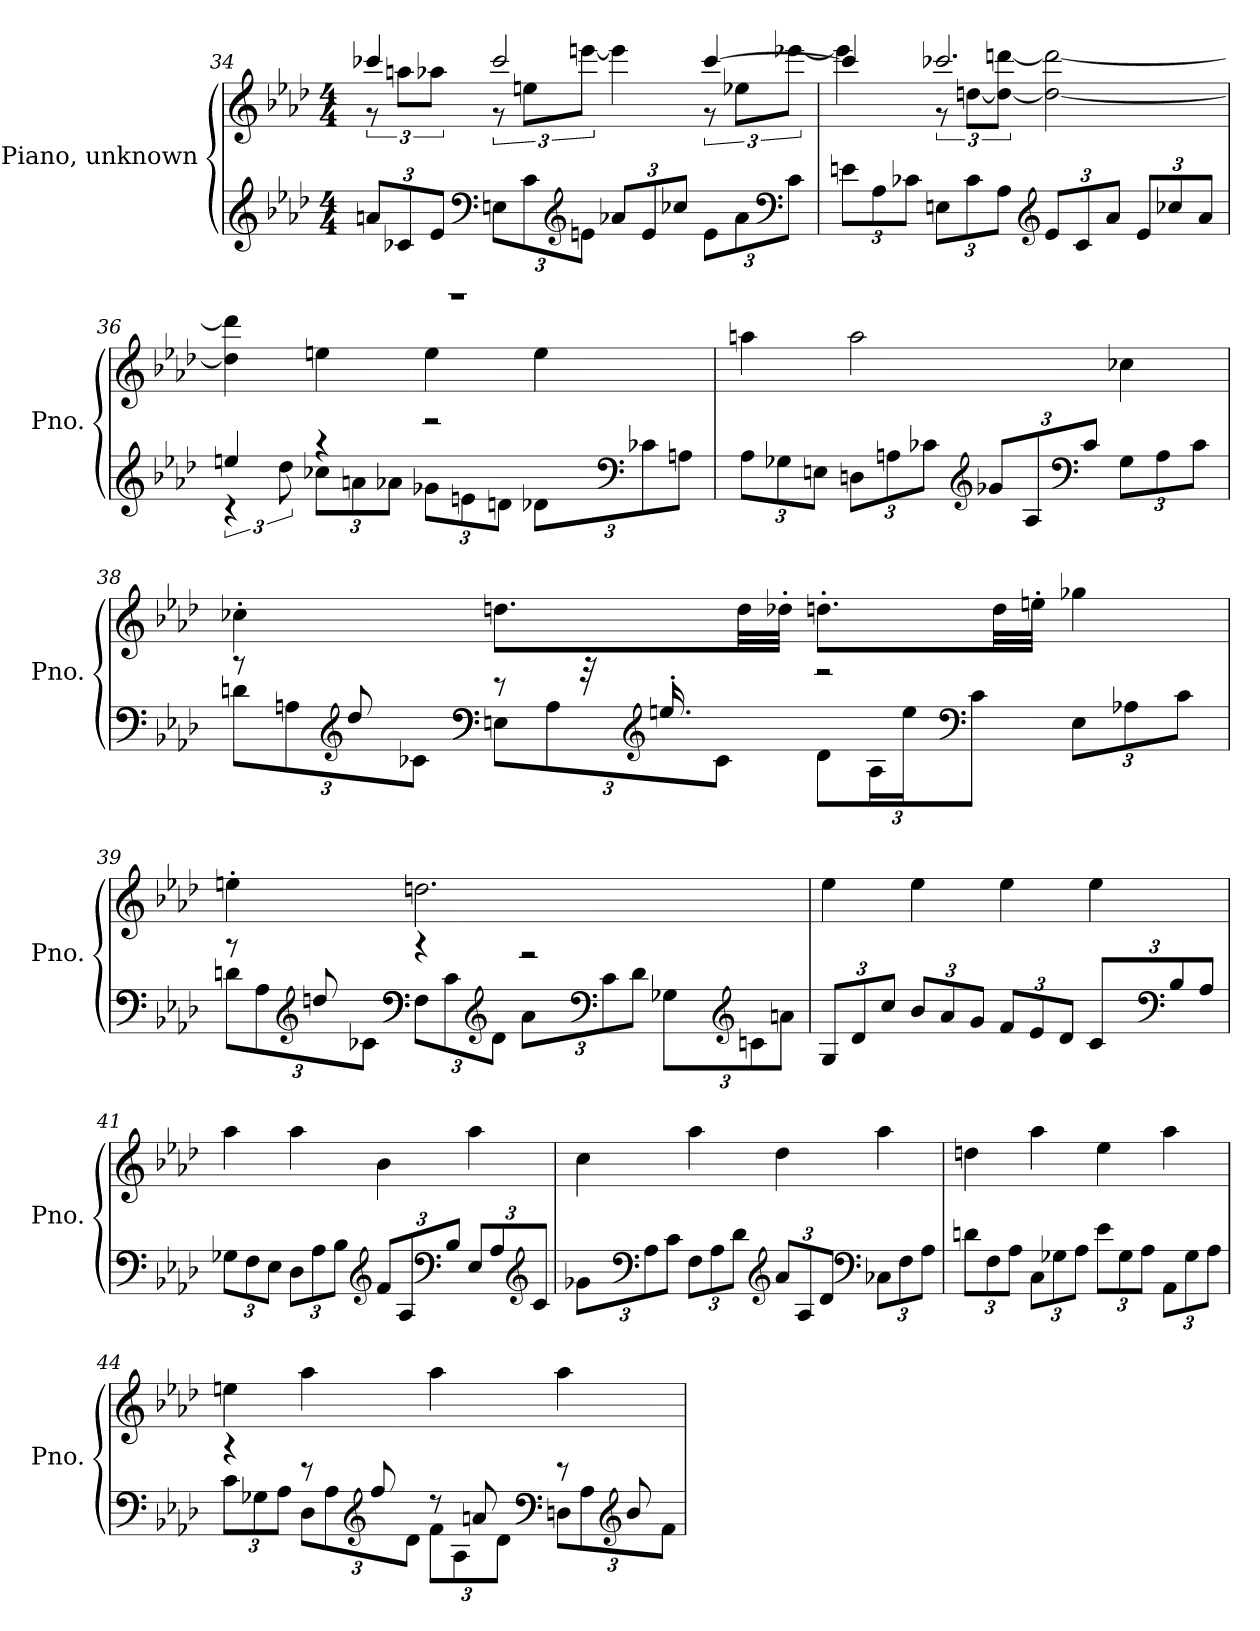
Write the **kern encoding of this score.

**kern	**kern
*part1	*part1
*staff2	*staff1
*I"Piano, unknown	*
*I'Pno.	*
!!LO:LB:g=z
*clefG2	*clefG2
*k[b-e-a-d-]	*k[b-e-a-d-]
*M4/4	*M4/4
*Xbrackettup	*
=34	=34
*	*^
12an/L	4ccc-X/	12r
12c-X/	.	12aan\L
12e-/J	.	12aa-X\J
*clefF4	*	*
12En\L	2ccc-/	12r
12c-\	.	12een\L
*clefG2	*	*
12en\J	.	[12eeen\J
12a-X/L	.	4eee\]
12e/	.	.
12cc-X/J	.	.
12e\L	[4ccc-/	12r
12a-\	.	12ee-X\L
*clefF4	*	*
12c-\J	.	[12eee-X\J
=35	=35	=35
12en\L	4ccc-/]	4eee-\]
12A-\	.	.
12c-X\J	.	.
12En\L	2.ccc-X/	12r
12c-\	.	[12ddn\L
12A-\J	.	12dd\_ [12dddn\J
*clefG2	*	*
12e/L	.	2dd\_ 2ddd\_
12c-/	.	.
12a-/J	.	.
12e/L	.	.
12cc-X/	.	.
12a-/J	.	.
!!LO:LB:g=z	!!
=36	=36	=36
*^	*	*
*	*brackettup	*	*
4een/	6r	1r	4dd\] 4ddd\]
.	12dd-\	.	.
*	*Xbrackettup	*	*
4r	12cc-X\L	.	4een\
.	12an\	.	.
.	12a-X\J	.	.
2r	12g-X\L	.	4ee\
.	12en\	.	.
.	12dn\J	.	.
.	12d-X\L	.	4ee\
*clefF4	*	*	*
.	12c-X\	.	.
.	12An\J	.	.
*v	*v	*	*
*	*v	*v
=37	=37
12A-\L	4aan\
12G-X\	.
12En\J	.
12Dn\L	2aa\
12An\	.
12c-X\J	.
*clefG2	*
12g-X/L	.
12A/	.
*clefF4	*
12c-/J	.
12G-\L	4cc-X\
12A\	.
12c-\J	.
!!LO:LB:g=z
=38	=38
*^	*
8r	12dn\L	4cc-X'\
.	12An\	.
*clefG2	*	*
8dd-/	.	.
.	12c-X\J	.
*clefF4	*	*
8r	12En\L	8.ddn\L
.	12A\	.
32r	.	.
*clefG2	*	*
16.een'/	.	.
.	12c-\J	.
.	.	32dd\LL
.	.	32dd-X'\JJJ
2r	12d\L	8.ddn'\L
.	24A\L	.
.	24ee\J	.
*clefF4	*	*
.	12c-\J	.
.	.	32dd\LL
.	.	32een'\JJJ
.	12E\L	4gg-X\
.	12A-X\	.
.	12c-\J	.
!!LO:LB:g=z
=39	=39	=39
8r	12dn\L	4een'\
.	12A-\	.
*clefG2	*	*
8ddn/	.	.
.	12c-X\J	.
*clefF4	*	*
4r	12F\L	2.ddn\
.	12c-\	.
*clefG2	*	*
.	12d\J	.
2r	12a-\L	.
*clefF4	*	*
.	12c-\	.
.	12d\J	.
.	12G-X\L	.
*clefG2	*	*
.	12cn\	.
.	12an\J	.
*v	*v	*
=40	=40
12G/L	4ee-\
12d-/	.
12cc/J	.
12b-/L	4ee-\
12a-/	.
12g/J	.
12f/L	4ee-\
12e-/	.
12d-/J	.
12c/L	4ee-\
*clefF4	*
12B-/	.
12A-/J	.
!!LO:PB:g=z
=41	=41
12G-X\L	4aa-\
12F\	.
12E-\J	.
12D-\L	4aa-\
12A-\	.
12B-\J	.
*clefG2	*
12f/L	4b-\
12A-/	.
*clefF4	*
12B-/J	.
12E-/L	4aa-\
12A-/	.
*clefG2	*
12c/J	.
=42	=42
12g-X\L	4cc\
*clefF4	*
12A-\	.
12c\J	.
12F\L	4aa-\
12A-\	.
12d-\J	.
*clefG2	*
12a-/L	4dd-\
12A-/	.
12d-/J	.
*clefF4	*
12C-X\L	4aa-\
12F\	.
12A-\J	.
!!LO:LB:g=z
=43	=43
12dn\L	4ddn\
12F\	.
12A-\J	.
12C\L	4aa-\
12G-X\	.
12A-\J	.
12e-\L	4ee-\
12G-\	.
12A-\J	.
12AA-\L	4aa-\
12G-\	.
12A-\J	.
=44	=44
*^	*
4r	12c\L	4een\
.	12G-X\	.
.	12A-\J	.
8r	12D-\L	4aa-\
.	12A-\	.
*clefG2	*	*
8ff/	.	.
.	12d-\J	.
8r	12f\L	4aa-\
.	12A-\	.
8an/	.	.
.	12d-\J	.
*clefF4	*	*
8r	12Dn\L	4aa-\
.	12A-\	.
*clefG2	*	*
8b-/	.	.
.	12f\J	.
*v	*v	*
=	=
*-	*-
